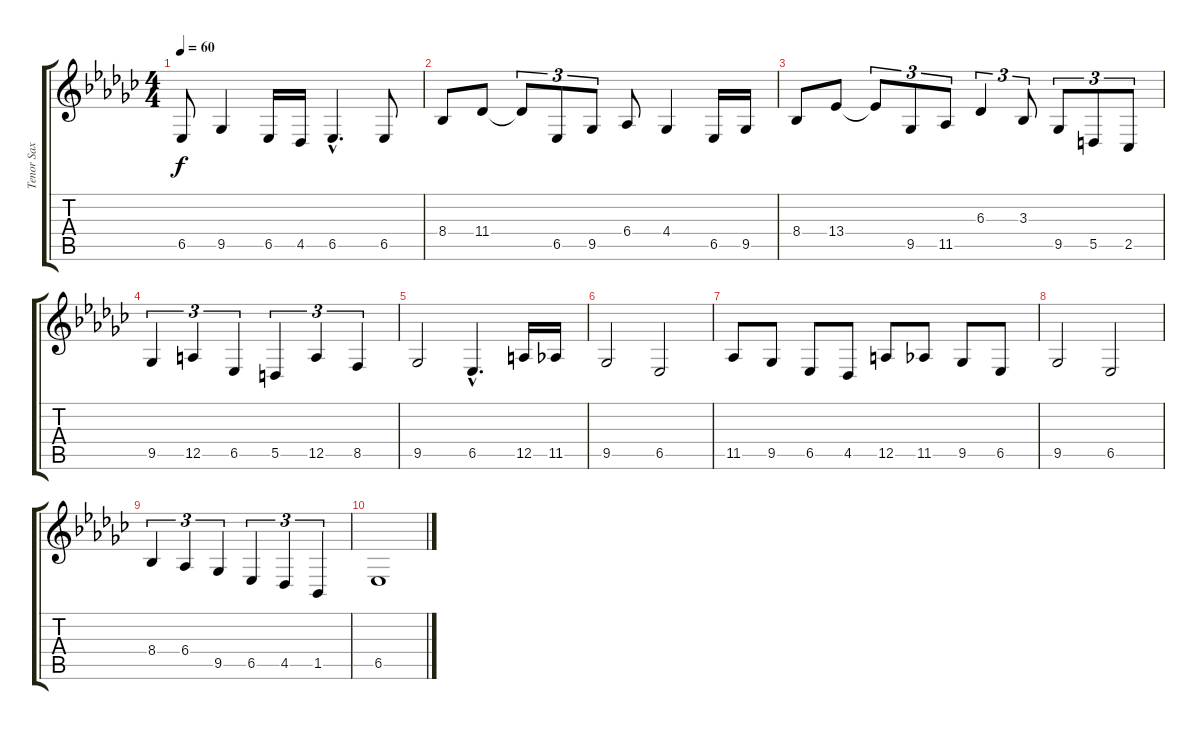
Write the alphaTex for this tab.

\track ("Tenor Sax" "Tenor Sax") {instrument tenorsax}
\staff {score tabs}
\tuning (E4 B3 G3 D3 A2 E2) {hide}
\ts (4 4)
\tempo 60
\clef g2
\ks gb
6.5.8{dy f} 9.5.4 6.5.16 4.5.16 6.5{hac}.4{d} 6.5.8 |
8.4.8 11.4.8 11.4{t}.8{tu (3 2)} 6.5.8{tu (3 2)} 9.5.8{tu (3 2)} 6.4.8 4.4.4 6.5.16 9.5.16 |
8.4.8 13.4.8 13.4{t}.8{tu (3 2)} 9.5.8{tu (3 2)} 11.5.8{tu (3 2)} 6.3.4{tu (3 2)} 3.3.8{tu (3 2)} 9.5.8{tu (3 2)} 5.5.8{tu (3 2)} 2.5.8{tu (3 2)} |
9.5.4{tu (3 2)} 12.5.4{tu (3 2)} 6.5.4{tu (3 2)} 5.5.4{tu (3 2)} 12.5.4{tu (3 2)} 8.5.4{tu (3 2)} |
9.5.2 6.5{hac}.4{d} 12.5.16 11.5.16 |
9.5.2 6.5.2 |
11.5.8 9.5.8 6.5.8 4.5.8 12.5.8 11.5.8 9.5.8 6.5.8 |
9.5.2 6.5.2 |
8.4.4{tu (3 2)} 6.4.4{tu (3 2)} 9.5.4{tu (3 2)} 6.5.4{tu (3 2)} 4.5.4{tu (3 2)} 1.5.4{tu (3 2)} |
6.5.1
